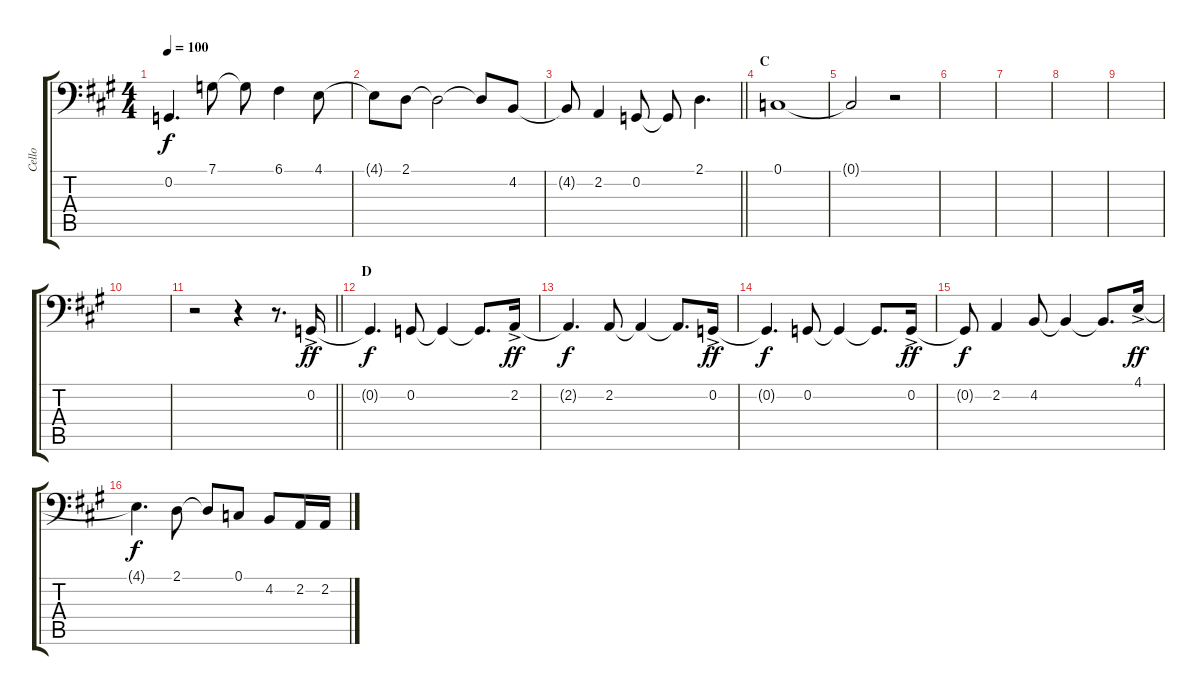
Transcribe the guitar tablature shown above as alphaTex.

\track ("Cello" "Cello") {instrument cello}
\staff {score tabs}
\tuning (C3 G2 D2 A1 E1 B0) {hide}
\ts (4 4)
\tempo 100
\clef f4
\ks a
0.2.4{d dy f} 7.1.8 7.1{t}.8 6.1.4 4.1.8 |
4.1{t}.8 2.1.8 2.1{t}.2 2.1{t}.8 4.2.8 |
\barLineRight lightlight
4.2{t}.8 2.2.4 0.2.8 0.2{t}.8 2.1.4{d} |
\section ("" "C")
0.1.1{volume 7} |
0.1{t}.2 r.2 |
|
|
|
|
|
\barLineRight lightlight
r.2 r.4 r.8{d volume 10} 0.2{ac}.16{dy ff} |
\section ("" "D")
0.2{t}.4{d dy f} 0.2.8 0.2{t}.4 0.2{t}.8{d} 2.2{ac}.16{dy ff} |
2.2{t}.4{d dy f} 2.2.8 2.2{t}.4 2.2{t}.8{d} 0.2{ac}.16{dy ff} |
0.2{t}.4{d dy f} 0.2.8 0.2{t}.4 0.2{t}.8{d} 0.2{ac}.16{dy ff} |
0.2{t}.8{dy f} 2.2.4 4.2.8 4.2{t}.4 4.2{t}.8{d} 4.1{ac}.16{dy ff} |
4.1{t}.4{d dy f} 2.1.8 2.1{t}.8 0.1.8 4.2.8 2.2.16 2.2.16
